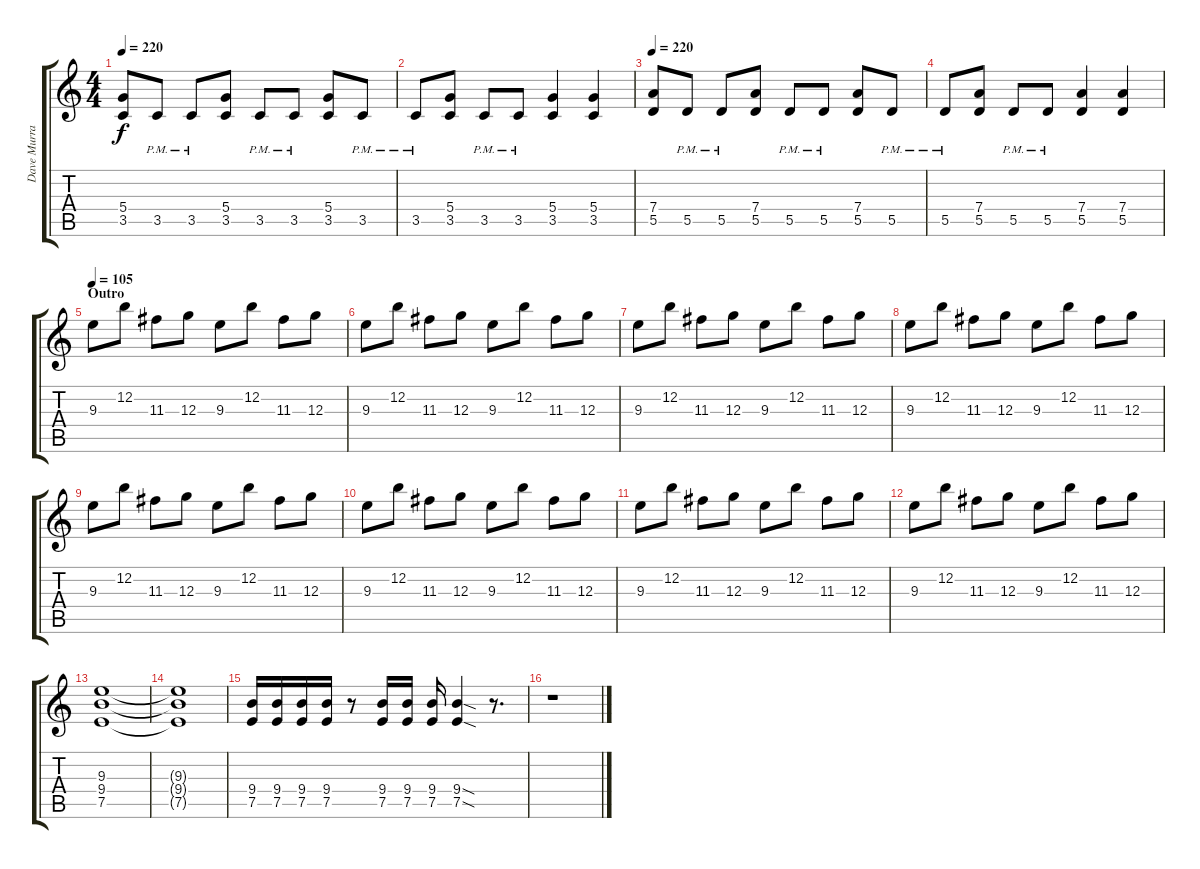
\track ("Dave Murray (Guitar-1)" "Dave Murra") {instrument distortionguitar}
\staff {score tabs}
\tuning (E4 B3 G3 D3 A2 E2) {hide}
\ts (4 4)
\tempo 220
\clef g2
\ks c
(5.4 3.5).8{dy f} 3.5{pm}.8 3.5{pm}.8 (5.4 3.5).8 3.5{pm}.8 3.5{pm}.8 (5.4 3.5).8 3.5{pm}.8 |
3.5{pm}.8 (5.4 3.5).8 3.5{pm}.8 3.5{pm}.8 (5.4 3.5).4 (5.4 3.5).4 |
\tempo 220
(7.4 5.5).8 5.5{pm}.8 5.5{pm}.8 (7.4 5.5).8 5.5{pm}.8 5.5{pm}.8 (7.4 5.5).8 5.5{pm}.8 |
5.5{pm}.8 (7.4 5.5).8 5.5{pm}.8 5.5{pm}.8 (7.4 5.5).4 (7.4 5.5).4 |
\section ("" "Outro")
\tempo 105
9.3.8 12.2.8 11.3.8 12.3.8 9.3.8 12.2.8 11.3.8 12.3.8 |
9.3.8 12.2.8 11.3.8 12.3.8 9.3.8 12.2.8 11.3.8 12.3.8 |
9.3.8 12.2.8 11.3.8 12.3.8 9.3.8 12.2.8 11.3.8 12.3.8 |
9.3.8 12.2.8 11.3.8 12.3.8 9.3.8 12.2.8 11.3.8 12.3.8 |
9.3.8 12.2.8 11.3.8 12.3.8 9.3.8 12.2.8 11.3.8 12.3.8 |
9.3.8 12.2.8 11.3.8 12.3.8 9.3.8 12.2.8 11.3.8 12.3.8 |
9.3.8 12.2.8 11.3.8 12.3.8 9.3.8 12.2.8 11.3.8 12.3.8 |
9.3.8 12.2.8 11.3.8 12.3.8 9.3.8 12.2.8 11.3.8 12.3.8 |
(9.3 9.4 7.5).1 |
(9.3{t} 9.4{t} 7.5{t}).1 |
(9.4 7.5).16 (9.4 7.5).16 (9.4 7.5).16 (9.4 7.5).16 r.8 (9.4 7.5).16 (9.4 7.5).16 (9.4 7.5).16 (9.4{sod} 7.5{sod}).4 r.8{d} |
r.1
